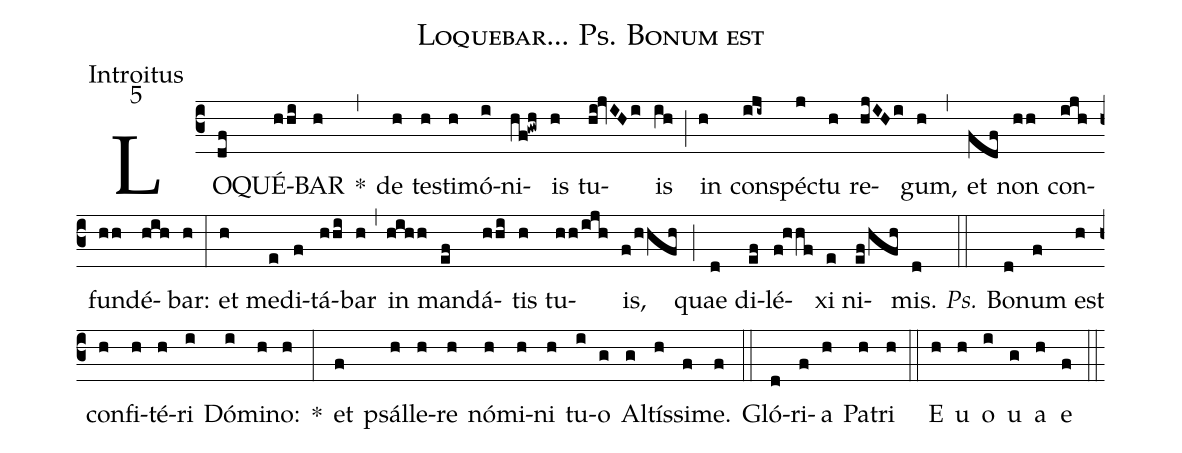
name:Loquebar... Ps. Bonum est;
office-part:Introitus;
mode:5;
%%
(c3) LO(df)QUÉ(hhi)BAR(h) *(,) de(h) te(h)sti(h)mó(i)ni(hf!gwh)is(h) tu(hi!jvIHi)is(ih) (;) in(h) con(iji~)spé(j)ctu(h) re(hjIHi)gum,(h) (,) et(fdf) non(hh) con(ijh)fun(hh)dé(hih)bar:(h) (:) et(h) me(e)di(f)tá(hhi)bar(h) (,) in(hihh) man(ef)dá(hhi)tis(h) tu(hh/ijh)is,(f/hhfh) (;) quae(d) di(ef)lé(f!hhf)xi(e) ni(ef/hfh)mis.(d) <i>Ps.</i>(::) Bo(d)num(f) est(h) con(h)fi(h)té(h)ri(i) Dó(i)mi(h)no:(h) *(:) et(f) psál(h)le(h)re(h) nó(h)mi(h)ni(h) tu(i)o(g) Al(g)tís(h)si(f)me.(f) (::) Gló(d)ri(f)a(h) Pa(h)tri(h) (::) E(h) u(h) o(i) u(g) a(h) e(f) (::)
